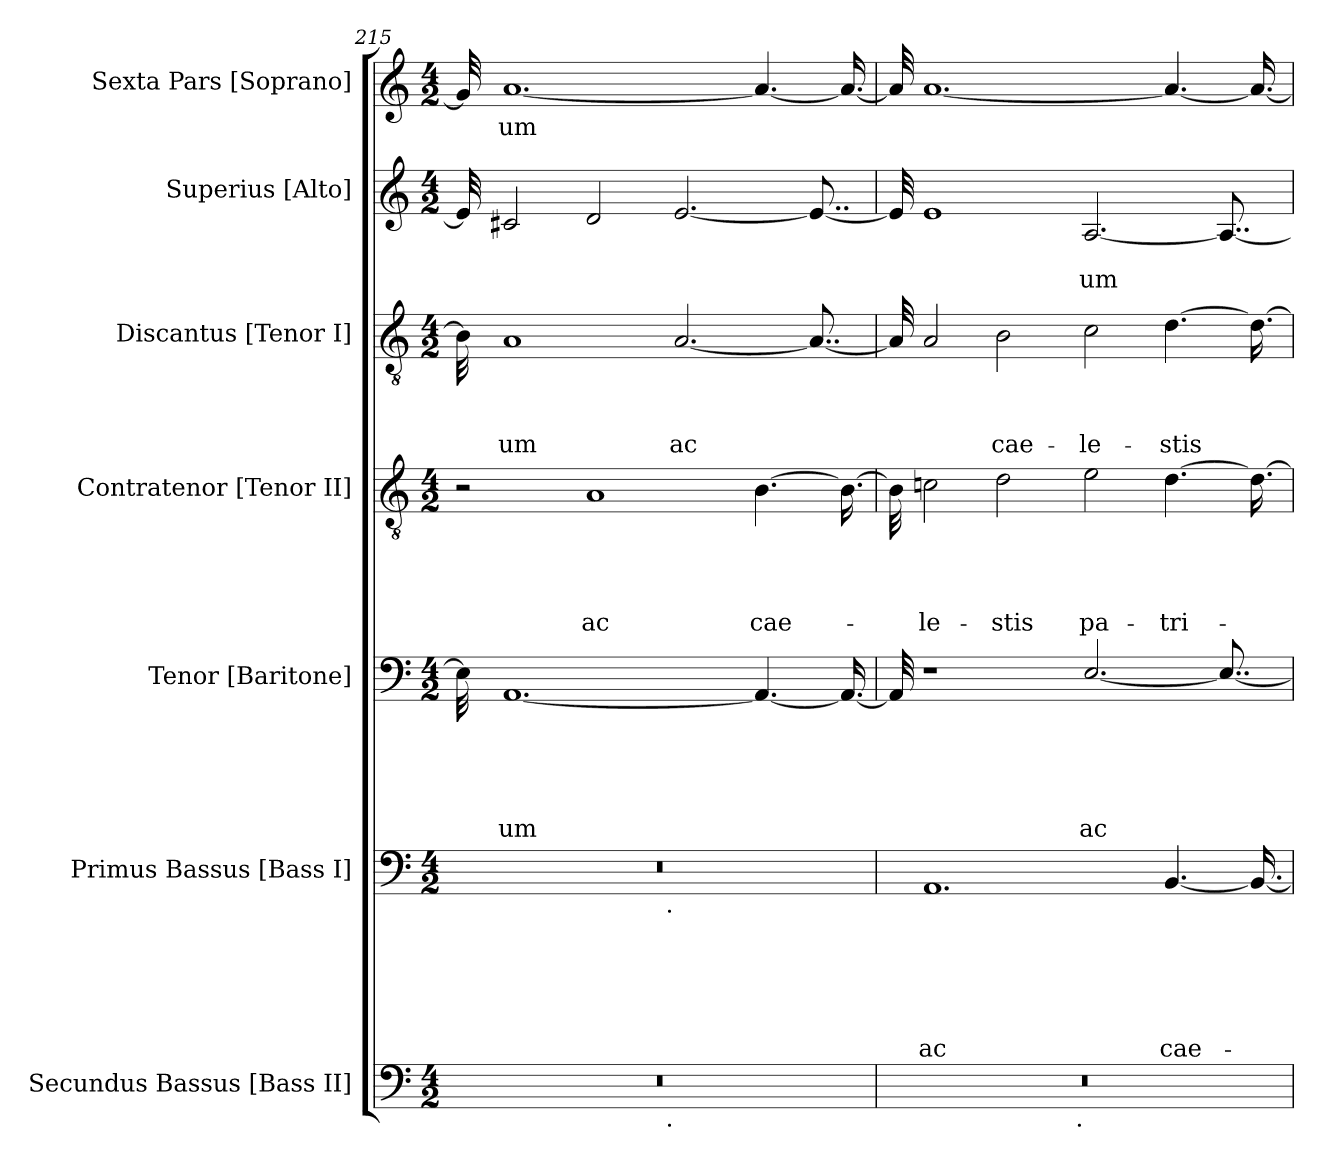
**kern	**kern	**text	**text	**text	**text	**text	**text	**kern	**text	**text	**text	**text	**text	**kern	**text	**text	**text	**text	**kern	**text	**text	**text	**kern	**text	**text	**kern	**text
*part7	*part6	*part6	*part6	*part6	*part6	*part6	*part6	*part5	*part5	*part5	*part5	*part5	*part5	*part4	*part4	*part4	*part4	*part4	*part3	*part3	*part3	*part3	*part2	*part2	*part2	*part1	*part1
*staff7	*staff6	*staff6	*staff6	*staff6	*staff6	*staff6	*staff6	*staff5	*staff5	*staff5	*staff5	*staff5	*staff5	*staff4	*staff4	*staff4	*staff4	*staff4	*staff3	*staff3	*staff3	*staff3	*staff2	*staff2	*staff2	*staff1	*staff1
*I"Secundus Bassus [Bass II]	*I"Primus Bassus [Bass I]	*	*	*	*	*	*	*I"Tenor [Baritone]	*	*	*	*	*	*I"Contratenor [Tenor II]	*	*	*	*	*I"Discantus [Tenor I]	*	*	*	*I"Superius [Alto]	*	*	*I"Sexta Pars [Soprano]	*
*I'B II	*I'B I	*	*	*	*	*	*	*I'Bar	*	*	*	*	*	*I'T II	*	*	*	*	*I'T I	*	*	*	*I'A	*	*	*I'S	*
*clefF4	*clefF4	*	*	*	*	*	*	*clefF4	*	*	*	*	*	*clefGv2	*	*	*	*	*clefGv2	*	*	*	*clefG2	*	*	*clefG2	*
*k[]	*k[]	*	*	*	*	*	*	*k[]	*	*	*	*	*	*k[]	*	*	*	*	*k[]	*	*	*	*k[]	*	*	*k[]	*
*C:	*C:	*	*	*	*	*	*	*C:	*	*	*	*	*	*C:	*	*	*	*	*C:	*	*	*	*C:	*	*	*C:	*
*M4/2	*M4/2	*	*	*	*	*	*	*M4/2	*	*	*	*	*	*M4/2	*	*	*	*	*M4/2	*	*	*	*M4/2	*	*	*M4/2	*
=215	=215	=215	=215	=215	=215	=215	=215	=215	=215	=215	=215	=215	=215	=215	=215	=215	=215	=215	=215	=215	=215	=215	=215	=215	=215	=215	=215
*^	*^	*	*	*	*	*	*	*	*	*	*	*	*	*	*	*	*	*	*	*	*	*	*	*	*	*	*
0r	1ryy	0r	1ryy	.	.	.	.	.	.	32E\]	.	.	.	.	.	2r	.	.	.	.	32B\]	.	.	.	32e/]	.	.	32g#/]	.
!	!	!	!	!	!	!	!	!	!	!	!	!	!	!	!LO:LY:b	!	!	!	!	!	!	!	!	!LO:LY:b	!	!	!	!	!LO:LY:b
.	.	.	.	.	.	.	.	.	.	[<1.AA	.	.	.	.	-um	.	.	.	.	.	1A	.	.	-um	2c#X/	.	.	[<1.a	-um
.	.	.	.	.	.	.	.	.	.	.	.	.	.	.	.	32ryy	.	.	.	.	.	.	.	.	.	.	.	.	.
!	!	!	!	!	!	!	!	!	!	!	!	!	!	!	!	!	!	!	!	!LO:LY:b	!	!	!	!	!	!	!	!	!
.	.	.	.	.	.	.	.	.	.	.	.	.	.	.	.	1A	.	.	.	ac	.	.	.	.	2d/	.	.	.	.
.	64ryy	.	64ryy	.	.	.	.	.	.	.	.	.	.	.	.	.	.	.	.	.	.	.	.	.	.	.	.	.	.
!	!	!	!LO:TX:b:t=.	!	!	!	!	!	!	!	!	!	!	!	!	!	!	!	!	!	!	!	!	!	!	!	!	!	!
!	!LO:TX:b:t=.	!	!	!	!	!	!	!	!	!	!	!	!	!	!	!	!	!	!	!	!	!	!	!	!	!	!	!	!
.	2ryy	.	2ryy	.	.	.	.	.	.	.	.	.	.	.	.	.	.	.	.	.	.	.	.	.	.	.	.	.	.
!	!	!	!	!	!	!	!	!	!	!	!	!	!	!	!	!	!	!	!	!	!	!	!	!LO:LY:b	!	!	!	!	!
.	.	.	.	.	.	.	.	.	.	.	.	.	.	.	.	.	.	.	.	.	[<2.A/	.	.	ac	[<2.e/	.	.	.	.
.	4ryy	.	4ryy	.	.	.	.	.	.	.	.	.	.	.	.	.	.	.	.	.	.	.	.	.	.	.	.	.	.
!	!	!	!	!	!	!	!	!	!	!	!	!	!	!	!	!	!	!	!	!LO:LY:b	!	!	!	!	!	!	!	!	!
.	.	.	.	.	.	.	.	.	.	4.AA/_	.	.	.	.	.	[>4.B\	.	.	.	cae-	.	.	.	.	.	.	.	4.a/_	.
.	8...ryy	.	8...ryy	.	.	.	.	.	.	.	.	.	.	.	.	.	.	.	.	.	.	.	.	.	.	.	.	.	.
.	.	.	.	.	.	.	.	.	.	.	.	.	.	.	.	.	.	.	.	.	8..A/_	.	.	.	8..e/_	.	.	.	.
.	.	.	.	.	.	.	.	.	.	16.AA/_	.	.	.	.	.	16.B\_	.	.	.	.	.	.	.	.	.	.	.	16.a/_	.
*	*	*v	*v	*	*	*	*	*	*	*	*	*	*	*	*	*	*	*	*	*	*	*	*	*	*	*	*	*	*
=216	=216	=216	=216	=216	=216	=216	=216	=216	=216	=216	=216	=216	=216	=216	=216	=216	=216	=216	=216	=216	=216	=216	=216	=216	=216	=216	=216	=216
0r	1ryy	32ryy	.	.	.	.	.	.	32AA/]	.	.	.	.	.	32B\]	.	.	.	.	32A/]	.	.	.	32e/]	.	.	32a/]	.
!	!	!	!	!	!	!	!	!LO:LY:b	!	!	!	!	!	!	!	!	!	!	!LO:LY:b	!	!	!	!	!	!	!	!	!
.	.	1.AA	.	.	.	.	.	ac	1r	.	.	.	.	.	2cni\	.	.	.	-le-	2A/	.	.	.	1e	.	.	[<1.a	.
!	!	!	!	!	!	!	!	!	!	!	!	!	!	!	!	!	!	!	!LO:LY:b	!	!	!	!LO:LY:b	!	!	!	!	!
.	.	.	.	.	.	.	.	.	.	.	.	.	.	.	2d\	.	.	.	-stis	2B\	.	.	cae-	.	.	.	.	.
.	64ryy	.	.	.	.	.	.	.	.	.	.	.	.	.	.	.	.	.	.	.	.	.	.	.	.	.	.	.
!	!LO:TX:b:t=.	!	!	!	!	!	!	!	!	!	!	!	!	!	!	!	!	!	!	!	!	!	!	!	!	!	!	!
.	2ryy	.	.	.	.	.	.	.	.	.	.	.	.	.	.	.	.	.	.	.	.	.	.	.	.	.	.	.
!	!	!	!	!	!	!	!	!	!	!	!	!	!	!LO:LY:b	!	!	!	!	!LO:LY:b	!	!	!	!LO:LY:b	!	!	!LO:LY:b	!	!
.	.	.	.	.	.	.	.	.	[<2.E/	.	.	.	.	ac	2e\	.	.	.	pa-	2c\	.	.	-le-	[<2.A/	.	-um	.	.
.	4ryy	.	.	.	.	.	.	.	.	.	.	.	.	.	.	.	.	.	.	.	.	.	.	.	.	.	.	.
!	!	!	!	!	!	!	!	!LO:LY:b	!	!	!	!	!	!	!	!	!	!	!LO:LY:b	!	!	!	!LO:LY:b	!	!	!	!	!
.	.	[<4.BB/	.	.	.	.	.	cae-	.	.	.	.	.	.	[>4.d\	.	.	.	-tri-	[>4.d\	.	.	-stis	.	.	.	4.a/_	.
.	8...ryy	.	.	.	.	.	.	.	.	.	.	.	.	.	.	.	.	.	.	.	.	.	.	.	.	.	.	.
.	.	.	.	.	.	.	.	.	8..E/_	.	.	.	.	.	.	.	.	.	.	.	.	.	.	8..A/_	.	.	.	.
.	.	16.BB/_	.	.	.	.	.	.	.	.	.	.	.	.	16.d\_	.	.	.	.	16.d\_	.	.	.	.	.	.	16.a/_	.
*v	*v	*	*	*	*	*	*	*	*	*	*	*	*	*	*	*	*	*	*	*	*	*	*	*	*	*	*	*
=	=	=	=	=	=	=	=	=	=	=	=	=	=	=	=	=	=	=	=	=	=	=	=	=	=	=	=
*-	*-	*-	*-	*-	*-	*-	*-	*-	*-	*-	*-	*-	*-	*-	*-	*-	*-	*-	*-	*-	*-	*-	*-	*-	*-	*-	*-
